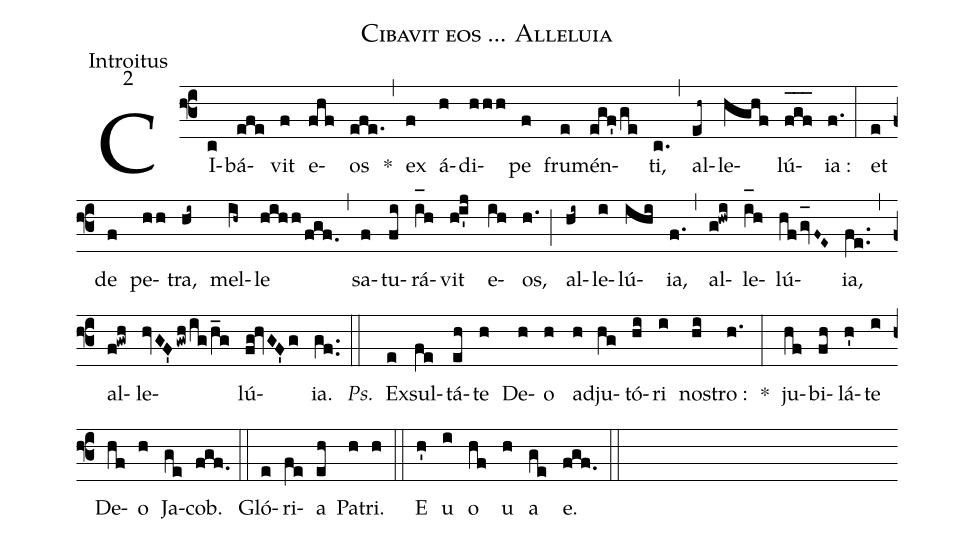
name:Cibavit eos ... Alleluia;
office-part:Introitus;
mode:2;
%%
(f3) CI(c)bá(efe)vit(f) e(fhf)os(efe.) *(,) ex(f) á(h)di(hhh)pe(f) fru(e)mén(egf'/ge)ti,(c.) (,) al(eh~)le(hghf)lú(f_[oh:h]g_[oh:h]f_[oh:h]){ia} :(f.) (:) et(e) de(f) pe(hh)tra,(hi~) mel(ih~)le(hihh/fgf.) (,) sa(f)tu(fi)rá(i_[oh:h]h)vit(h!i'j) e(ih)os,(h.) (;) al(hi~)le(i)lú(ihi){ia},(f.) (,) al(g!hwi)le(i_[oh:h]h)lú(hf/gv_[oh:h]F~E~){ia},(fe..) (,) al(f!gwh)le(hvGF'/gwh/ig/h_g)lú(fg!hvGF'g){ia}.(gf..) (::) <i>Ps.</i>() Ex(e)sul(fe)tá(eh)te(h) De(h)o(h) ad(h)ju(hg)tó(hi)ri(i) no(hi)stro :(h.) *(:) ju(hf)bi(fh)lá(h')te(i) De(hf)o(h) Ja(ge)cob.(fgf.) (::) Gló(e)ri(fe)a(eh) Pa(h)tri.(h) (::) E(h') u(i) o(hf) u(h) a(ge) e.(fgf.) (::)
